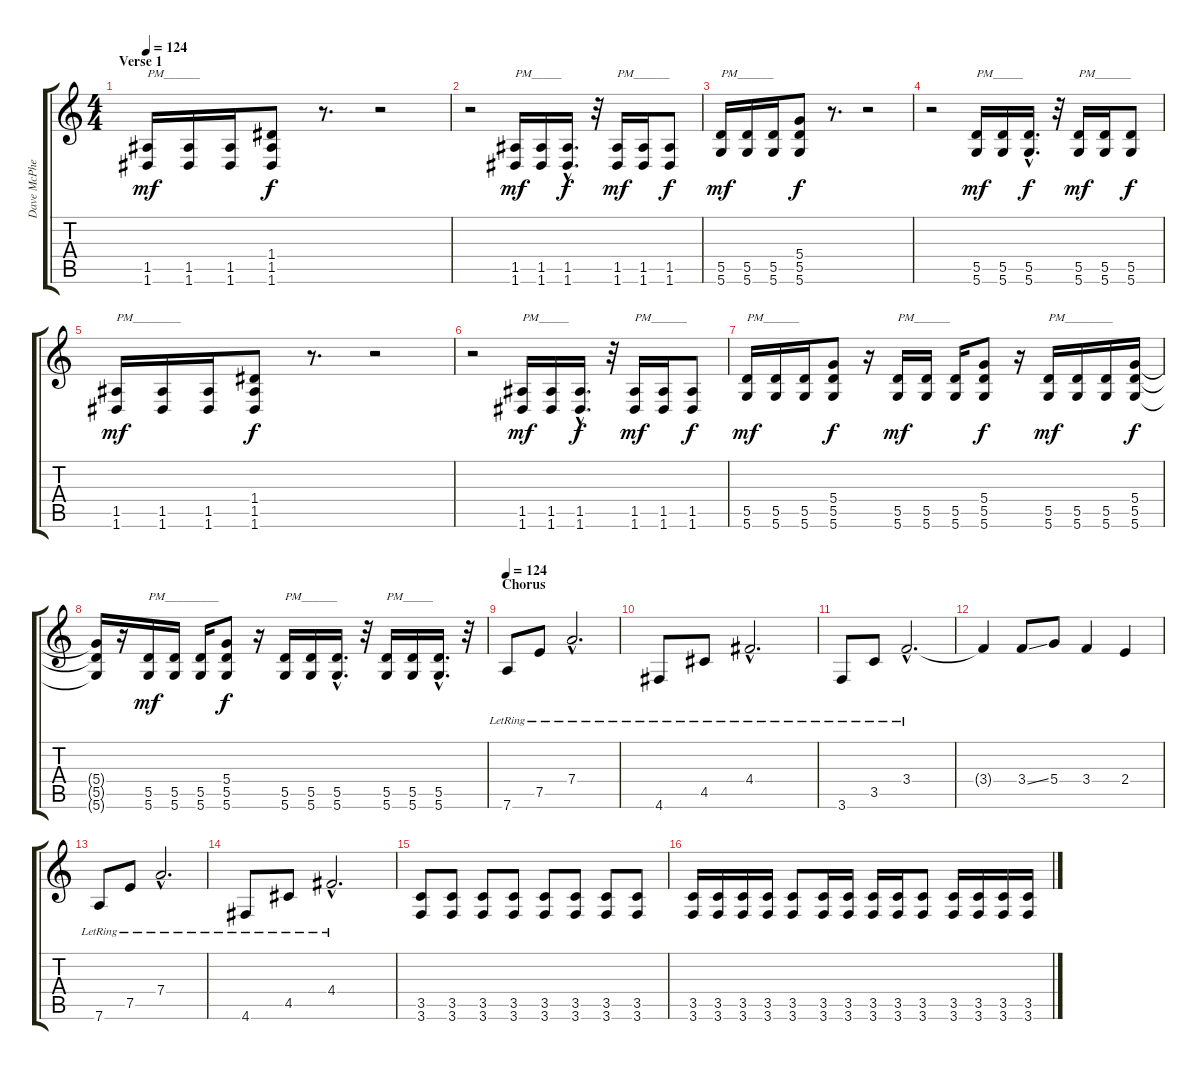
\track ("Dave McPherson - Guitar" "Dave McPhe") {instrument overdrivenguitar}
\staff {score tabs}
\tuning (E4 B3 G3 D3 A2 D2) {hide}
\ts (4 4)
\section ("" "Verse 1")
\tempo 124
\clef g2
\ks c
(1.5 1.6).16{txt "PM______" dy mf} (1.5 1.6).16 (1.5 1.6).16 (1.4 1.5 1.6).8{dy f} r.8{d} r.2 |
r.2 (1.5 1.6).16{txt "PM_____" dy mf} (1.5 1.6).16 (1.5{hac} 1.6{hac}).16{d dy f} r.32 (1.5 1.6).16{txt "PM______" dy mf} (1.5 1.6).16 (1.5 1.6).8{dy f} |
(5.5 5.6).16{txt "PM______" dy mf} (5.5 5.6).16 (5.5 5.6).16 (5.4 5.5 5.6).8{dy f} r.8{d} r.2 |
r.2 (5.5 5.6).16{txt "PM_____" dy mf} (5.5 5.6).16 (5.5{hac} 5.6{hac}).16{d dy f} r.32 (5.5 5.6).16{txt "PM______" dy mf} (5.5 5.6).16 (5.5 5.6).8{dy f} |
(1.5 1.6).16{txt "PM________" dy mf} (1.5 1.6).16 (1.5 1.6).16 (1.4 1.5 1.6).8{dy f} r.8{d} r.2 |
r.2 (1.5 1.6).16{txt "PM_____" dy mf} (1.5 1.6).16 (1.5{hac} 1.6{hac}).16{d dy f} r.32 (1.5 1.6).16{txt "PM______" dy mf} (1.5 1.6).16 (1.5 1.6).8{dy f} |
(5.5 5.6).16{txt "PM______" dy mf} (5.5 5.6).16 (5.5 5.6).16 (5.4 5.5 5.6).8{dy f} r.16 (5.5 5.6).16{txt "PM______" dy mf} (5.5 5.6).16 (5.5 5.6).16 (5.4 5.5 5.6).8{dy f} r.16 (5.5 5.6).16{txt "PM________" dy mf} (5.5 5.6).16 (5.5 5.6).16 (5.4 5.5 5.6).16{dy f} |
(5.4{t} 5.5{t} 5.6{t}).16 r.16 (5.5 5.6).16{txt "PM_________" dy mf} (5.5 5.6).16 (5.5 5.6).16 (5.4 5.5 5.6).8{dy f} r.16 (5.5 5.6).16{txt "PM______"} (5.5 5.6).16 (5.5{hac} 5.6{hac}).16{d} r.32 (5.5 5.6).16{txt "PM_____"} (5.5 5.6).16 (5.5{hac} 5.6{hac}).16{d} r.32 |
\section ("" "Chorus")
\tempo 124
7.6{lr}.8{instrument electricguitarclean} 7.5{lr}.8 7.4{hac lr}.2{d} |
4.6{lr}.8 4.5{lr}.8 4.4{hac lr}.2{d} |
3.6{lr}.8 3.5{lr}.8 3.4{hac lr}.2{d} |
3.4{t}.4 3.4{ss}.8 5.4.8 3.4.4 2.4.4 |
7.6{lr}.8 7.5{lr}.8 7.4{hac lr}.2{d} |
4.6{lr}.8 4.5{lr}.8 4.4{hac lr}.2{d} |
(3.5 3.6).8{instrument distortionguitar} (3.5 3.6).8 (3.5 3.6).8 (3.5 3.6).8 (3.5 3.6).8 (3.5 3.6).8 (3.5 3.6).8 (3.5 3.6).8 |
(3.5 3.6).16 (3.5 3.6).16 (3.5 3.6).16 (3.5 3.6).16 (3.5 3.6).8 (3.5 3.6).16 (3.5 3.6).16 (3.5 3.6).16 (3.5 3.6).16 (3.5 3.6).8 (3.5 3.6).16 (3.5 3.6).16 (3.5 3.6).16 (3.5 3.6).16
